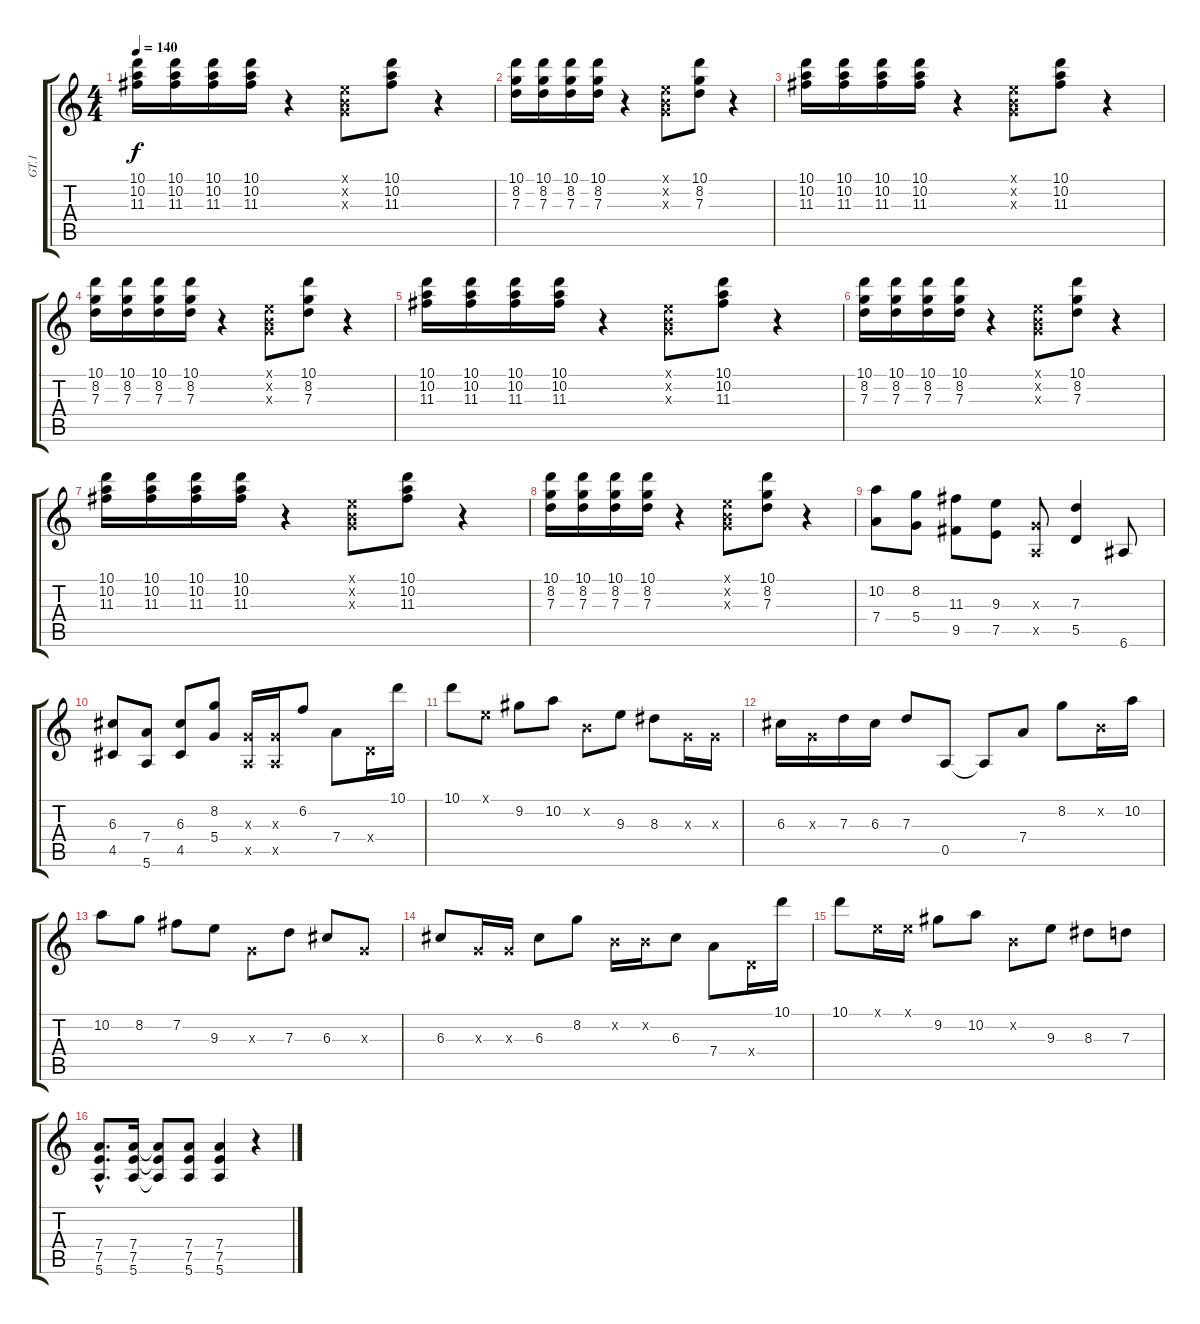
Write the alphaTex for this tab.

\track ("GT.1" "GT.1") {instrument distortionguitar}
\staff {score tabs}
\tuning (E4 B3 G3 D3 A2 E2) {hide}
\ts (4 4)
\tempo 140
\clef g2
\ks c
(10.1 10.2 11.3).16{dy f} (10.1 10.2 11.3).16 (10.1 10.2 11.3).16 (10.1 10.2 11.3).16 r.4 (0.1{x} 0.2{x} 0.3{x}).8 (10.1 10.2 11.3).8 r.4 |
(10.1 8.2 7.3).16 (10.1 8.2 7.3).16 (10.1 8.2 7.3).16 (10.1 8.2 7.3).16 r.4 (0.1{x} 0.2{x} 0.3{x}).8 (10.1 8.2 7.3).8 r.4 |
(10.1 10.2 11.3).16 (10.1 10.2 11.3).16 (10.1 10.2 11.3).16 (10.1 10.2 11.3).16 r.4 (0.1{x} 0.2{x} 0.3{x}).8 (10.1 10.2 11.3).8 r.4 |
(10.1 8.2 7.3).16 (10.1 8.2 7.3).16 (10.1 8.2 7.3).16 (10.1 8.2 7.3).16 r.4 (0.1{x} 0.2{x} 0.3{x}).8 (10.1 8.2 7.3).8 r.4 |
(10.1 10.2 11.3).16 (10.1 10.2 11.3).16 (10.1 10.2 11.3).16 (10.1 10.2 11.3).16 r.4 (0.1{x} 0.2{x} 0.3{x}).8 (10.1 10.2 11.3).8 r.4 |
(10.1 8.2 7.3).16 (10.1 8.2 7.3).16 (10.1 8.2 7.3).16 (10.1 8.2 7.3).16 r.4 (0.1{x} 0.2{x} 0.3{x}).8 (10.1 8.2 7.3).8 r.4 |
(10.1 10.2 11.3).16 (10.1 10.2 11.3).16 (10.1 10.2 11.3).16 (10.1 10.2 11.3).16 r.4 (0.1{x} 0.2{x} 0.3{x}).8 (10.1 10.2 11.3).8 r.4 |
(10.1 8.2 7.3).16 (10.1 8.2 7.3).16 (10.1 8.2 7.3).16 (10.1 8.2 7.3).16 r.4 (0.1{x} 0.2{x} 0.3{x}).8 (10.1 8.2 7.3).8 r.4 |
(10.2 7.4).8 (8.2 5.4).8 (11.3 9.5).8 (9.3 7.5).8 (0.3{x} 0.5{x}).8 (7.3 5.5).4 6.6.8 |
(6.3 4.5).8 (7.4 5.6).8 (6.3 4.5).8 (8.2 5.4).8 (0.3{x} 0.5{x}).16 (0.3{x} 0.5{x}).16 6.2.8 7.4.8 0.4{x}.16 10.1.16 |
10.1.8 0.1{x}.8 9.2.8 10.2.8 0.2{x}.8 9.3.8 8.3.8 0.3{x}.16 0.3{x}.16 |
6.3.16 0.3{x}.16 7.3.16 6.3.16 7.3.8 0.5.8 0.5{t}.8 7.4.8 8.2.8 0.2{x}.16 10.2.16 |
10.2.8 8.2.8 7.2.8 9.3.8 0.3{x}.8 7.3.8 6.3.8 0.3{x}.8 |
6.3.8 0.3{x}.16 0.3{x}.16 6.3.8 8.2.8 0.2{x}.16 0.2{x}.16 6.3.8 7.4.8 0.4{x}.16 10.1.16 |
10.1.8 0.1{x}.16 0.1{x}.16 9.2.8 10.2.8 0.2{x}.8 9.3.8 8.3.8 7.3.8 |
(7.4{hac} 7.5{hac} 5.6{hac}).8{d} (7.4 7.5 5.6).16 (7.4{t} 7.5{t} 5.6{t}).8 (7.4 7.5 5.6).8 (7.4 7.5 5.6).4 r.4
